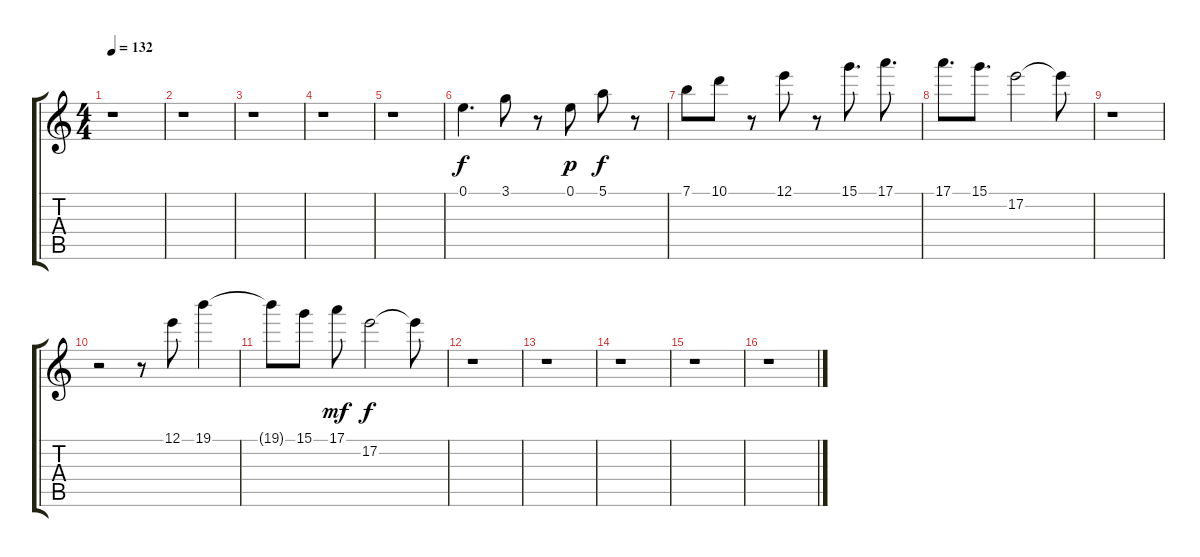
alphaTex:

\track "" {instrument acousticguitarsteel}
\staff {score tabs}
\tuning (E4 B3 G3 D3 A2 E2) {hide}
\ts (4 4)
\tempo 132
\clef g2
\ks c
r.1{dy f} |
r.1 |
r.1 |
r.1 |
r.1 |
0.1.4{d} 3.1.8 r.8 0.1.8{dy p} 5.1.8{dy f} r.8 |
7.1.8 10.1.8 r.8 12.1.8 r.8 15.1.8{d} 17.1.8{d} |
17.1.8{d} 15.1.8{d} 17.2.2 17.2{t}.8 |
r.1 |
r.2 r.8 12.1.8 19.1.4 |
19.1{t}.8 15.1.8 17.1.8{dy mf} 17.2.2{dy f} 17.2{t}.8 |
r.1 |
r.1 |
r.1 |
r.1 |
r.1
